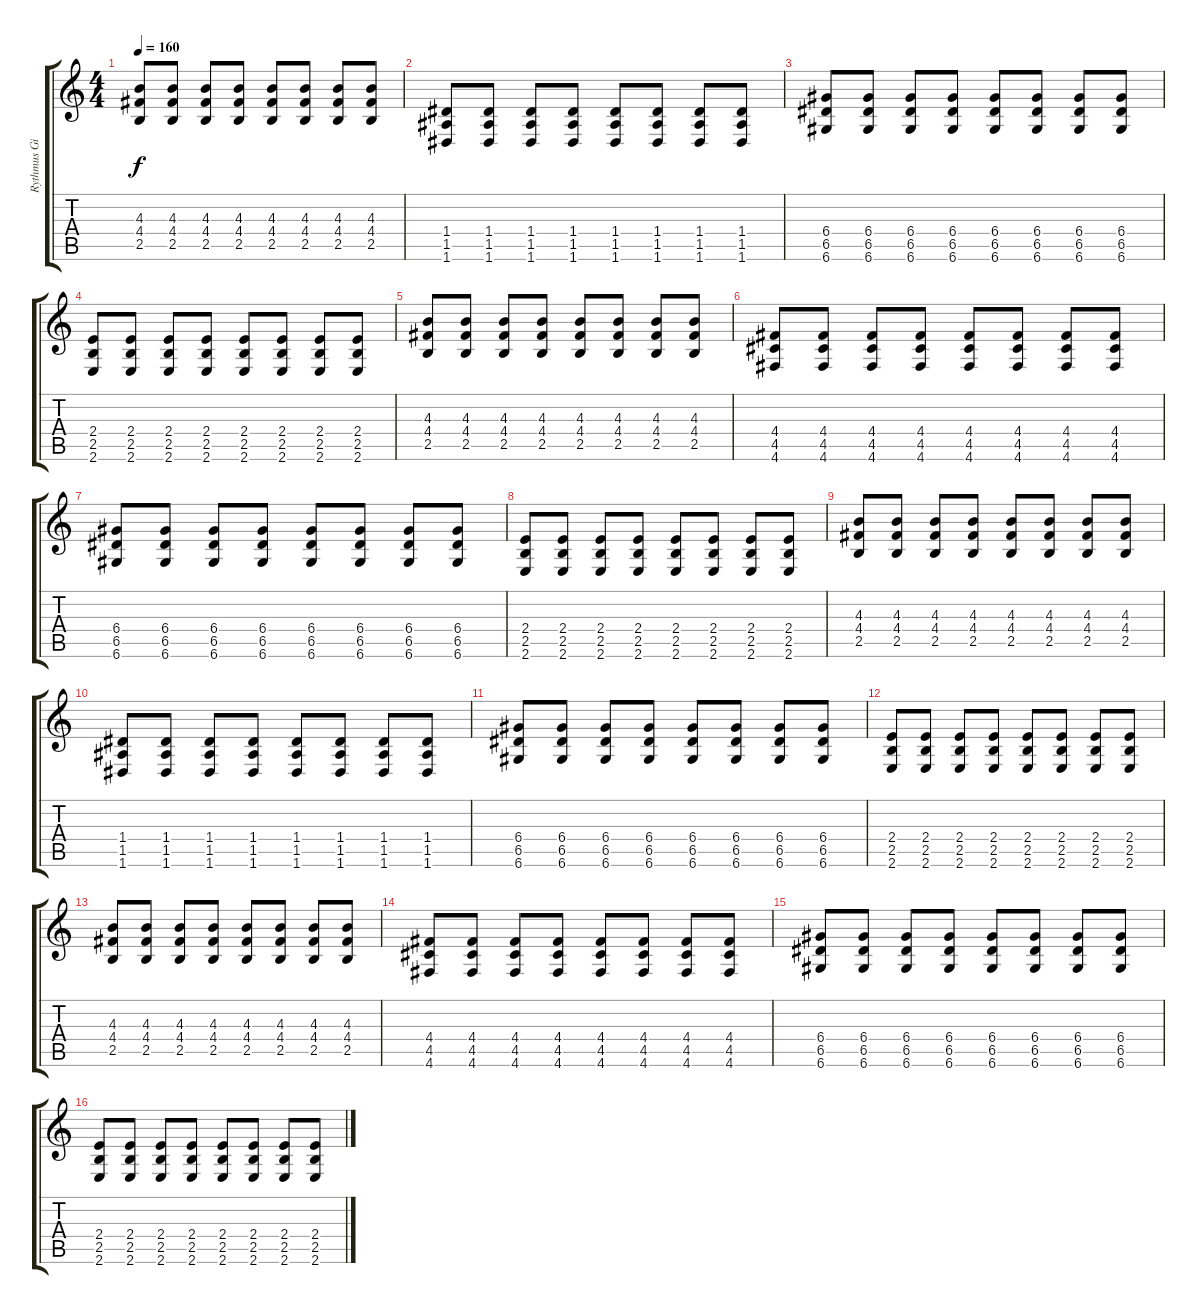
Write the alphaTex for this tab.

\track ("Rythmus Gitarre" "Rythmus Gi") {instrument acousticguitarsteel}
\staff {score tabs}
\tuning (E4 B3 G3 D3 A2 D2) {hide}
\ts (4 4)
\tempo 160
\clef g2
\ks c
(4.3 4.4 2.5).8{dy f} (4.3 4.4 2.5).8 (4.3 4.4 2.5).8 (4.3 4.4 2.5).8 (4.3 4.4 2.5).8 (4.3 4.4 2.5).8 (4.3 4.4 2.5).8 (4.3 4.4 2.5).8 |
(1.4 1.5 1.6).8 (1.4 1.5 1.6).8 (1.4 1.5 1.6).8 (1.4 1.5 1.6).8 (1.4 1.5 1.6).8 (1.4 1.5 1.6).8 (1.4 1.5 1.6).8 (1.4 1.5 1.6).8 |
(6.4 6.5 6.6).8 (6.4 6.5 6.6).8 (6.4 6.5 6.6).8 (6.4 6.5 6.6).8 (6.4 6.5 6.6).8 (6.4 6.5 6.6).8 (6.4 6.5 6.6).8 (6.4 6.5 6.6).8 |
(2.4 2.5 2.6).8 (2.4 2.5 2.6).8 (2.4 2.5 2.6).8 (2.4 2.5 2.6).8 (2.4 2.5 2.6).8 (2.4 2.5 2.6).8 (2.4 2.5 2.6).8 (2.4 2.5 2.6).8 |
(4.3 4.4 2.5).8 (4.3 4.4 2.5).8 (4.3 4.4 2.5).8 (4.3 4.4 2.5).8 (4.3 4.4 2.5).8 (4.3 4.4 2.5).8 (4.3 4.4 2.5).8 (4.3 4.4 2.5).8 |
(4.4 4.5 4.6).8 (4.4 4.5 4.6).8 (4.4 4.5 4.6).8 (4.4 4.5 4.6).8 (4.4 4.5 4.6).8 (4.4 4.5 4.6).8 (4.4 4.5 4.6).8 (4.4 4.5 4.6).8 |
(6.4 6.5 6.6).8 (6.4 6.5 6.6).8 (6.4 6.5 6.6).8 (6.4 6.5 6.6).8 (6.4 6.5 6.6).8 (6.4 6.5 6.6).8 (6.4 6.5 6.6).8 (6.4 6.5 6.6).8 |
(2.4 2.5 2.6).8 (2.4 2.5 2.6).8 (2.4 2.5 2.6).8 (2.4 2.5 2.6).8 (2.4 2.5 2.6).8 (2.4 2.5 2.6).8 (2.4 2.5 2.6).8 (2.4 2.5 2.6).8 |
(4.3 4.4 2.5).8 (4.3 4.4 2.5).8 (4.3 4.4 2.5).8 (4.3 4.4 2.5).8 (4.3 4.4 2.5).8 (4.3 4.4 2.5).8 (4.3 4.4 2.5).8 (4.3 4.4 2.5).8 |
(1.4 1.5 1.6).8 (1.4 1.5 1.6).8 (1.4 1.5 1.6).8 (1.4 1.5 1.6).8 (1.4 1.5 1.6).8 (1.4 1.5 1.6).8 (1.4 1.5 1.6).8 (1.4 1.5 1.6).8 |
(6.4 6.5 6.6).8 (6.4 6.5 6.6).8 (6.4 6.5 6.6).8 (6.4 6.5 6.6).8 (6.4 6.5 6.6).8 (6.4 6.5 6.6).8 (6.4 6.5 6.6).8 (6.4 6.5 6.6).8 |
(2.4 2.5 2.6).8 (2.4 2.5 2.6).8 (2.4 2.5 2.6).8 (2.4 2.5 2.6).8 (2.4 2.5 2.6).8 (2.4 2.5 2.6).8 (2.4 2.5 2.6).8 (2.4 2.5 2.6).8 |
(4.3 4.4 2.5).8 (4.3 4.4 2.5).8 (4.3 4.4 2.5).8 (4.3 4.4 2.5).8 (4.3 4.4 2.5).8 (4.3 4.4 2.5).8 (4.3 4.4 2.5).8 (4.3 4.4 2.5).8 |
(4.4 4.5 4.6).8 (4.4 4.5 4.6).8 (4.4 4.5 4.6).8 (4.4 4.5 4.6).8 (4.4 4.5 4.6).8 (4.4 4.5 4.6).8 (4.4 4.5 4.6).8 (4.4 4.5 4.6).8 |
(6.4 6.5 6.6).8 (6.4 6.5 6.6).8 (6.4 6.5 6.6).8 (6.4 6.5 6.6).8 (6.4 6.5 6.6).8 (6.4 6.5 6.6).8 (6.4 6.5 6.6).8 (6.4 6.5 6.6).8 |
(2.4 2.5 2.6).8 (2.4 2.5 2.6).8 (2.4 2.5 2.6).8 (2.4 2.5 2.6).8 (2.4 2.5 2.6).8 (2.4 2.5 2.6).8 (2.4 2.5 2.6).8 (2.4 2.5 2.6).8
